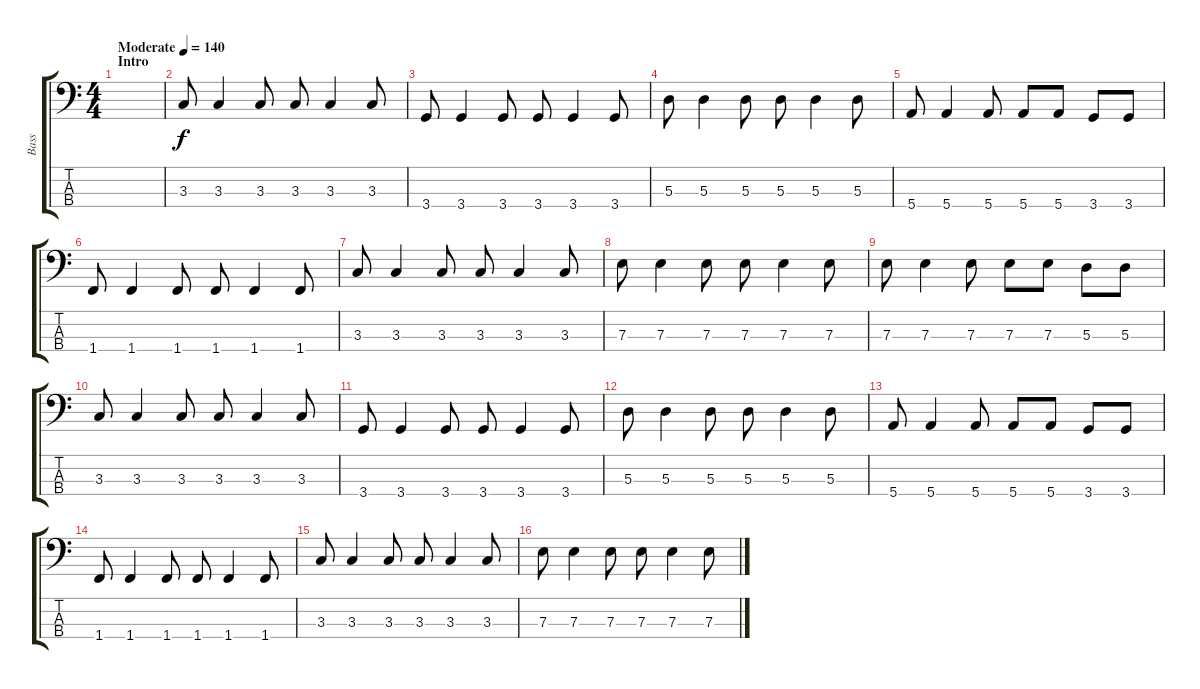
\track ("Bass" "Bass") {instrument electricbassfinger}
\staff {score tabs}
\tuning (G2 D2 A1 E1) {hide}
\ts (4 4)
\section ("" "Intro")
\tempo (140 "Moderate")
\clef f4
\ks c
|
3.3.8 3.3.4 3.3.8 3.3.8 3.3.4 3.3.8 |
3.4.8 3.4.4 3.4.8 3.4.8 3.4.4 3.4.8 |
5.3.8 5.3.4 5.3.8 5.3.8 5.3.4 5.3.8 |
5.4.8 5.4.4 5.4.8 5.4.8 5.4.8 3.4.8 3.4.8 |
1.4.8 1.4.4 1.4.8 1.4.8 1.4.4 1.4.8 |
3.3.8 3.3.4 3.3.8 3.3.8 3.3.4 3.3.8 |
7.3.8 7.3.4 7.3.8 7.3.8 7.3.4 7.3.8 |
7.3.8 7.3.4 7.3.8 7.3.8 7.3.8 5.3.8 5.3.8 |
3.3.8 3.3.4 3.3.8 3.3.8 3.3.4 3.3.8 |
3.4.8 3.4.4 3.4.8 3.4.8 3.4.4 3.4.8 |
5.3.8 5.3.4 5.3.8 5.3.8 5.3.4 5.3.8 |
5.4.8 5.4.4 5.4.8 5.4.8 5.4.8 3.4.8 3.4.8 |
1.4.8 1.4.4 1.4.8 1.4.8 1.4.4 1.4.8 |
3.3.8 3.3.4 3.3.8 3.3.8 3.3.4 3.3.8 |
7.3.8 7.3.4 7.3.8 7.3.8 7.3.4 7.3.8
